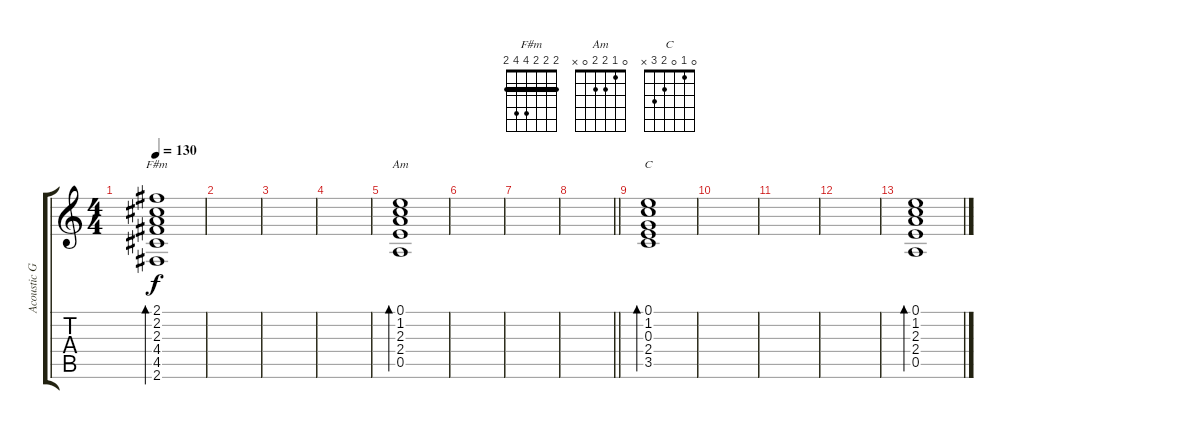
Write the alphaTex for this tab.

\track ("Acoustic Guitar" "Acoustic G") {instrument acousticguitarsteel}
\staff {score tabs}
\tuning (E4 B3 G3 D3 A2 E2) {hide}
\chord ("F#m" 2 2 2 4 4 2) {barre 2}
\chord ("Am" 0 1 2 2 0 x)
\chord ("C" 0 1 0 2 3 x)
\ts (4 4)
\tempo 130
\clef g2
\ks c
(2.1 2.2 2.3 4.4 4.5 2.6).1{bd 240 ch "F#m" dy f} |
|
|
|
(0.1 1.2 2.3 2.4 0.5).1{bd 240 ch "Am"} |
|
|
\barLineRight lightlight
|
(0.1 1.2 0.3 2.4 3.5).1{bd 240 ch "C"} |
|
|
|
(0.1 1.2 2.3 2.4 0.5).1{bd 240}
